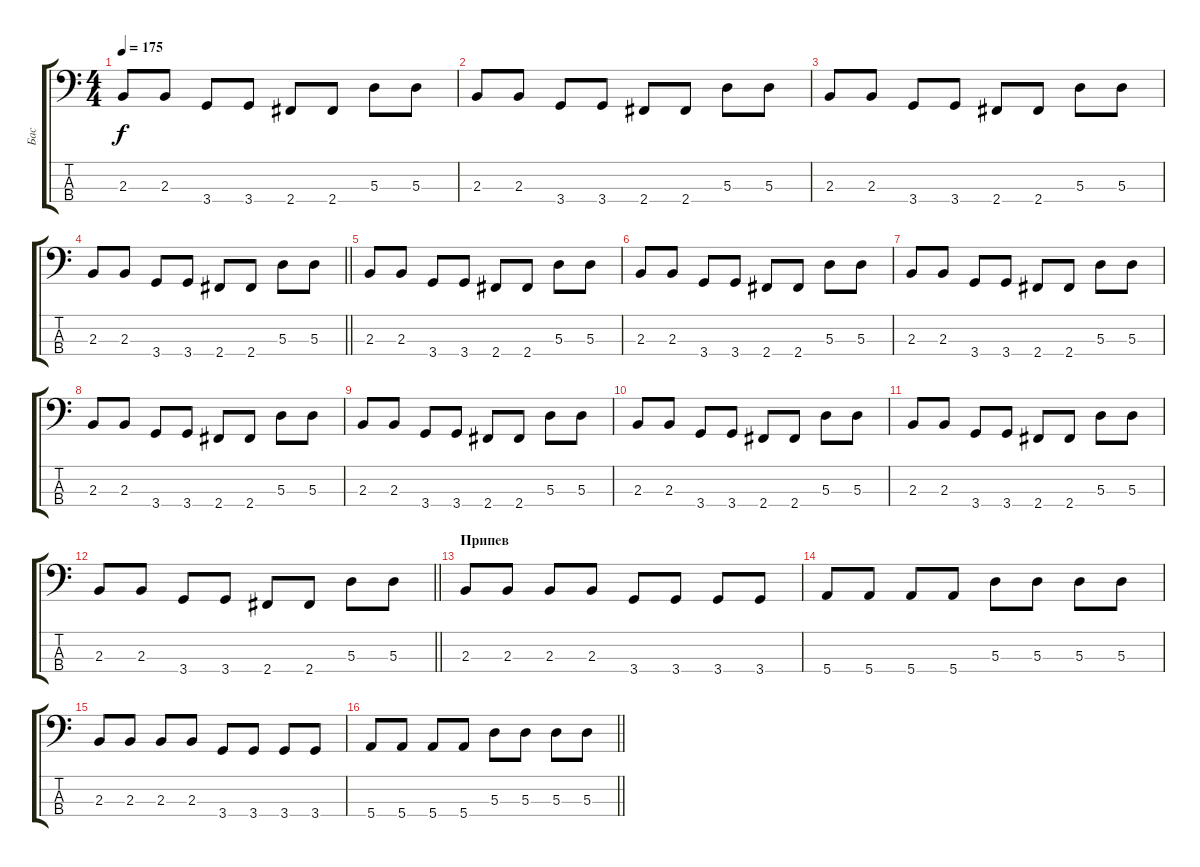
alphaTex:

\track ("Бас" "Бас") {instrument electricbassfinger}
\staff {score tabs}
\tuning (G2 D2 A1 E1) {hide}
\ts (4 4)
\tempo 175
\clef f4
\ks c
2.3.8{dy f} 2.3.8 3.4.8 3.4.8 2.4.8 2.4.8 5.3.8 5.3.8 |
2.3.8 2.3.8 3.4.8 3.4.8 2.4.8 2.4.8 5.3.8 5.3.8 |
2.3.8 2.3.8 3.4.8 3.4.8 2.4.8 2.4.8 5.3.8 5.3.8 |
\barLineRight lightlight
2.3.8 2.3.8 3.4.8 3.4.8 2.4.8 2.4.8 5.3.8 5.3.8 |
\section ("" " ")
2.3.8 2.3.8 3.4.8 3.4.8 2.4.8 2.4.8 5.3.8 5.3.8 |
2.3.8 2.3.8 3.4.8 3.4.8 2.4.8 2.4.8 5.3.8 5.3.8 |
2.3.8 2.3.8 3.4.8 3.4.8 2.4.8 2.4.8 5.3.8 5.3.8 |
2.3.8 2.3.8 3.4.8 3.4.8 2.4.8 2.4.8 5.3.8 5.3.8 |
2.3.8 2.3.8 3.4.8 3.4.8 2.4.8 2.4.8 5.3.8 5.3.8 |
2.3.8 2.3.8 3.4.8 3.4.8 2.4.8 2.4.8 5.3.8 5.3.8 |
2.3.8 2.3.8 3.4.8 3.4.8 2.4.8 2.4.8 5.3.8 5.3.8 |
\barLineRight lightlight
2.3.8 2.3.8 3.4.8 3.4.8 2.4.8 2.4.8 5.3.8 5.3.8 |
\section ("" "Припев")
2.3.8 2.3.8 2.3.8 2.3.8 3.4.8 3.4.8 3.4.8 3.4.8 |
5.4.8 5.4.8 5.4.8 5.4.8 5.3.8 5.3.8 5.3.8 5.3.8 |
2.3.8 2.3.8 2.3.8 2.3.8 3.4.8 3.4.8 3.4.8 3.4.8 |
\barLineRight lightlight
5.4.8 5.4.8 5.4.8 5.4.8 5.3.8 5.3.8 5.3.8 5.3.8
